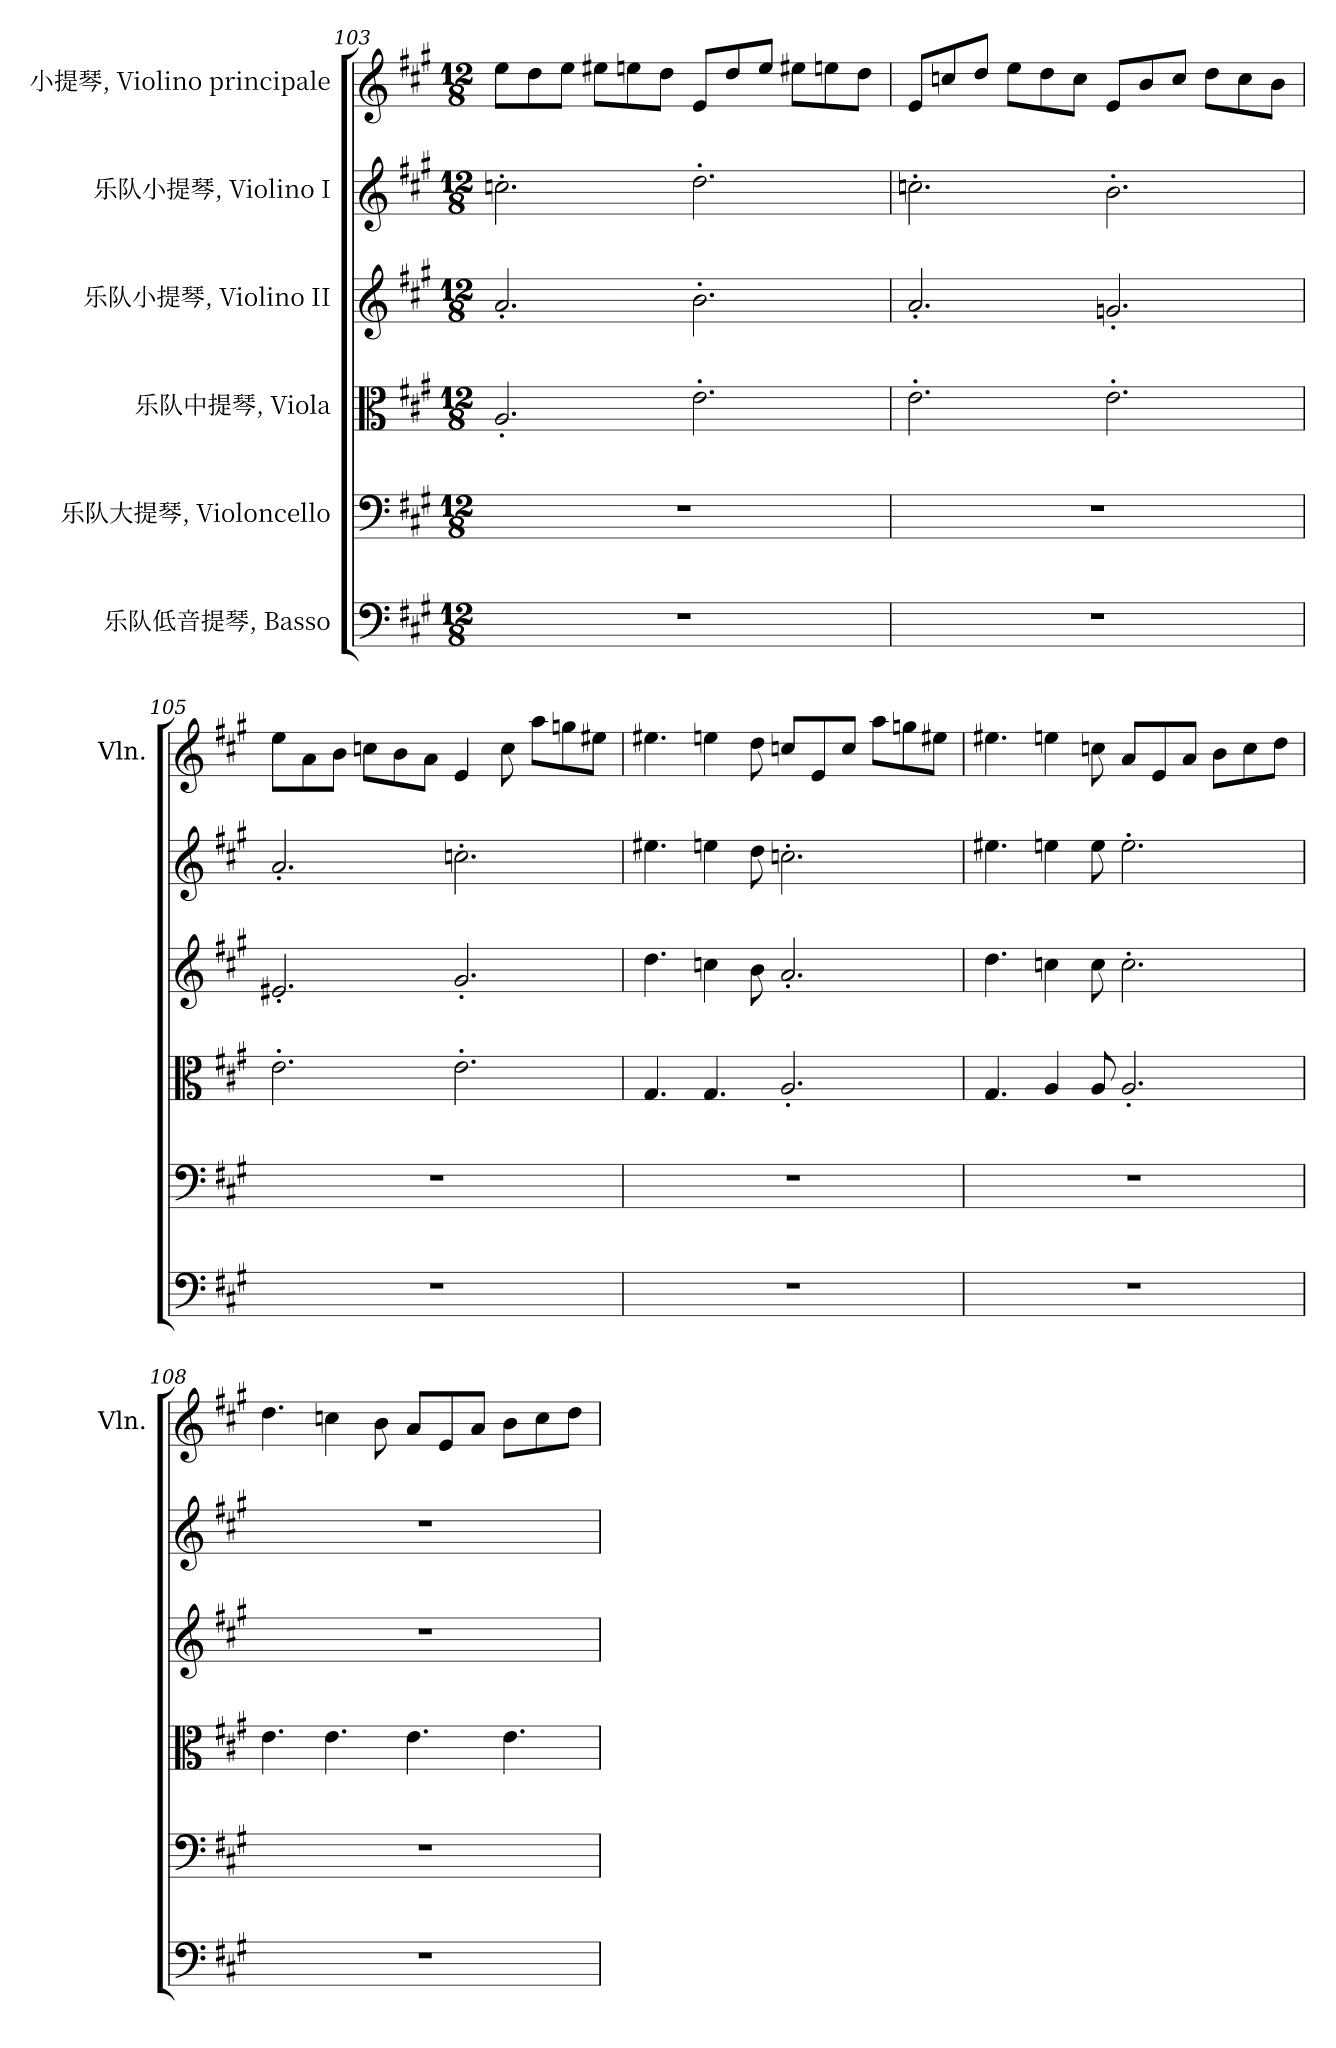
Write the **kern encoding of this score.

**kern	**kern	**kern	**kern	**kern	**kern
*part6	*part5	*part4	*part3	*part2	*part1
*staff6	*staff5	*staff4	*staff3	*staff2	*staff1
*I"乐队低音提琴, Basso	*I"乐队大提琴, Violoncello	*I"乐队中提琴, Viola	*I"乐队小提琴, Violino II	*I"乐队小提琴, Violino I	*I"小提琴, Violino principale
*	*	*	*	*	*I'Vln.
!!LO:PB:g=z
*clefF4	*clefF4	*clefC3	*clefG2	*clefG2	*clefG2
*ITrd7c12	*	*	*	*	*
*k[f#c#g#]	*k[f#c#g#]	*k[f#c#g#]	*k[f#c#g#]	*k[f#c#g#]	*k[f#c#g#]
*M12/8	*M12/8	*M12/8	*M12/8	*M12/8	*M12/8
=103	=103	=103	=103	=103	=103
1.r	1.r	2.A'/	2.a'/	2.ccn'\	8ee\L
.	.	.	.	.	8dd\
.	.	.	.	.	8ee\J
.	.	.	.	.	8ee#X\L
.	.	.	.	.	8een\
.	.	.	.	.	8dd\J
.	.	2.e'\	2.b'\	2.dd'\	8e/L
.	.	.	.	.	8dd/
.	.	.	.	.	8ee/J
.	.	.	.	.	8ee#X\L
.	.	.	.	.	8een\
.	.	.	.	.	8dd\J
=104	=104	=104	=104	=104	=104
1.r	1.r	2.e'\	2.a'/	2.ccn'\	8e/L
.	.	.	.	.	8ccn/
.	.	.	.	.	8dd/J
.	.	.	.	.	8ee\L
.	.	.	.	.	8dd\
.	.	.	.	.	8cc\J
.	.	2.e'\	2.gn'/	2.b'\	8e/L
.	.	.	.	.	8b/
.	.	.	.	.	8cc/J
.	.	.	.	.	8dd\L
.	.	.	.	.	8cc\
.	.	.	.	.	8b\J
=105	=105	=105	=105	=105	=105
1.r	1.r	2.e'\	2.e#X'/	2.a'/	8ee\L
.	.	.	.	.	8a\
.	.	.	.	.	8b\J
.	.	.	.	.	8ccn\L
.	.	.	.	.	8b\
.	.	.	.	.	8a\J
.	.	2.e'\	2.g#'/	2.ccn'\	4e/
.	.	.	.	.	8cc\
.	.	.	.	.	8aa\L
.	.	.	.	.	8ggn\
.	.	.	.	.	8ee#X\J
!!LO:LB:g=z
=106	=106	=106	=106	=106	=106
1.r	1.r	4.G#/	4.dd\	4.ee#X\	4.ee#X\
.	.	4.G#/	4ccn\	4een\	4een\
.	.	.	8b\	8dd\	8dd\
.	.	2.A'/	2.a'/	2.ccn'\	8ccn/L
.	.	.	.	.	8e/
.	.	.	.	.	8cc/J
.	.	.	.	.	8aa\L
.	.	.	.	.	8ggn\
.	.	.	.	.	8ee#X\J
=107	=107	=107	=107	=107	=107
1.r	1.r	4.G#/	4.dd\	4.ee#X\	4.ee#X\
.	.	4A/	4ccn\	4een\	4een\
.	.	8A/	8cc\	8ee\	8ccn\
.	.	2.A'/	2.cc'\	2.ee'\	8a/L
.	.	.	.	.	8e/
.	.	.	.	.	8a/J
.	.	.	.	.	8b\L
.	.	.	.	.	8cc\
.	.	.	.	.	8dd\J
=108	=108	=108	=108	=108	=108
1.r	1.r	4.e\	1.r	1.r	4.dd\
.	.	4.e\	.	.	4ccn\
.	.	.	.	.	8b\
.	.	4.e\	.	.	8a/L
.	.	.	.	.	8e/
.	.	.	.	.	8a/J
.	.	4.e\	.	.	8b\L
.	.	.	.	.	8cc\
.	.	.	.	.	8dd\J
=	=	=	=	=	=
*-	*-	*-	*-	*-	*-
